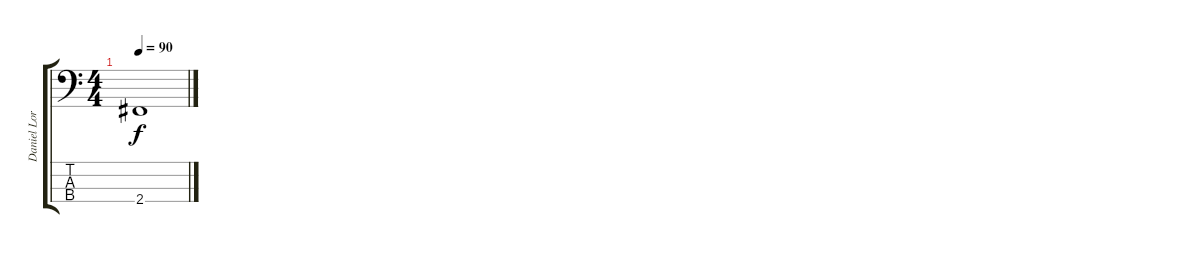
\track ("Daniel Lorca - Bass" "Daniel Lor") {instrument electricbasspick}
\staff {score tabs}
\tuning (G2 D2 A1 E1) {hide}
\ts (4 4)
\tempo 90
\clef f4
\ks c
2.4{t}.1{dy f}
